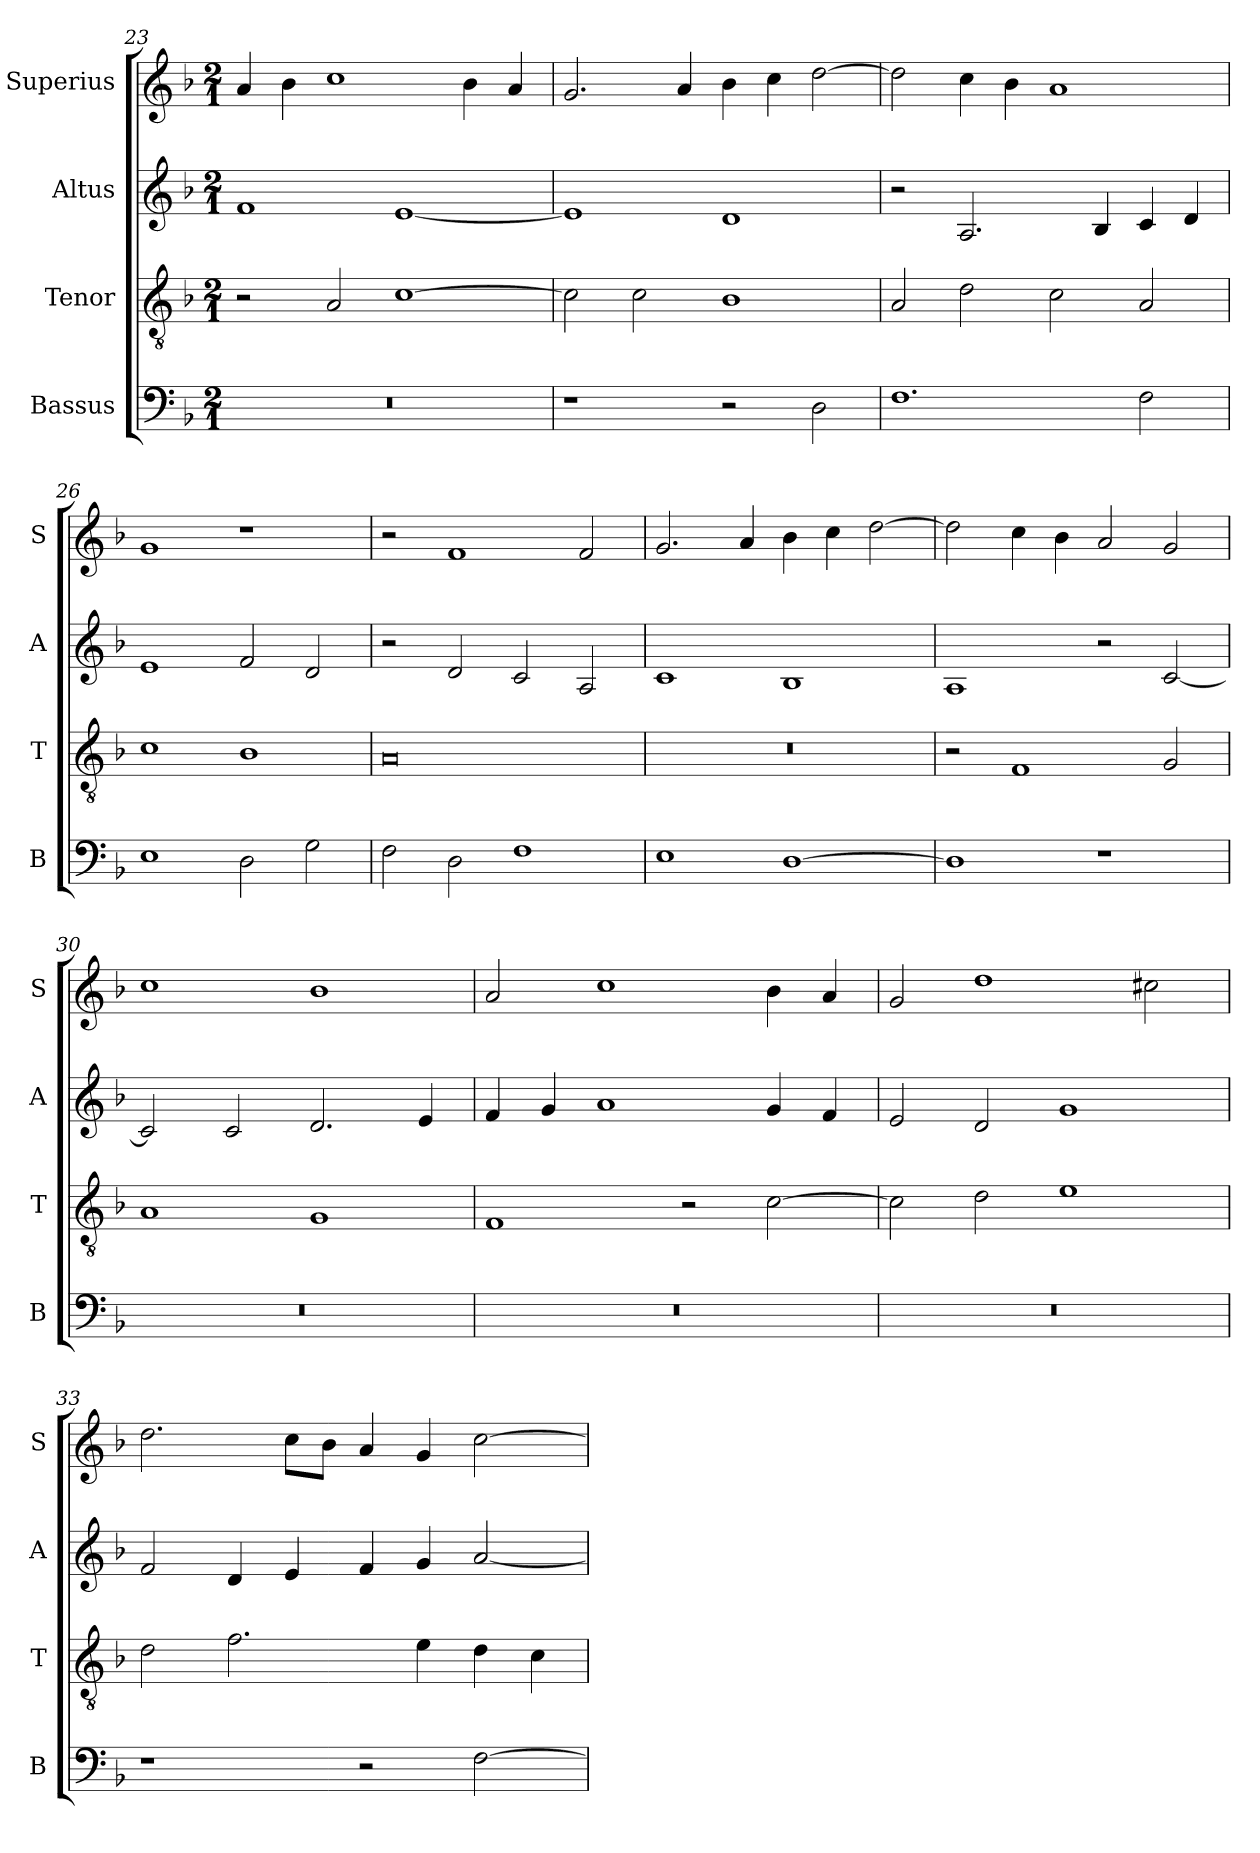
**kern	**kern	**kern	**kern
*part4	*part3	*part2	*part1
*staff4	*staff3	*staff2	*staff1
*I"Bassus	*I"Tenor	*I"Altus	*I"Superius
*I'B	*I'T	*I'A	*I'S
*clefF4	*clefGv2	*clefG2	*clefG2
*k[b-]	*k[b-]	*k[b-]	*k[b-]
*F:	*F:	*F:	*F:
*M2/1	*M2/1	*M2/1	*M2/1
=23	=23	=23	=23
0r	2r	1f	4a
.	.	.	4b-
.	2A	.	1cc
.	[1c	[1e	.
.	.	.	4b-
.	.	.	4a
=24	=24	=24	=24
1r	2c]	1e]	2.g
.	2c	.	.
.	.	.	4a
2r	1B-	1d	4b-
.	.	.	4cc
2D	.	.	[2dd
=25	=25	=25	=25
1.F	2A	2r	2dd]
.	2d	2.A	4cc
.	.	.	4b-
.	2c	.	1a
.	.	4B-	.
2F	2A	4c	.
.	.	4d	.
=26	=26	=26	=26
1E	1c	1e	1g
2D	1B-	2f	1r
2G	.	2d	.
=27	=27	=27	=27
2F	0A	2r	2r
2D	.	2d	1f
1F	.	2c	.
.	.	2A	2f
=28	=28	=28	=28
1E	0r	1c	2.g
.	.	.	4a
[1D	.	1B-	4b-
.	.	.	4cc
.	.	.	[2dd
=29	=29	=29	=29
1D]	2r	1A	2dd]
.	1F	.	4cc
.	.	.	4b-
1r	.	2r	2a
.	2G	[2c	2g
=30	=30	=30	=30
0r	1A	2c]	1cc
.	.	2c	.
.	1G	2.d	1b-
.	.	4e	.
=31	=31	=31	=31
0r	1F	4f	2a
.	.	4g	.
.	.	1a	1cc
.	2r	.	.
.	[2c	4g	4b-
.	.	4f	4a
=32	=32	=32	=32
0r	2c]	2e	2g
.	2d	2d	1dd
.	1e	1g	.
.	.	.	2cc#X
=33	=33	=33	=33
1r	2d	2f	2.dd
.	2.f	4d	.
.	.	4e	8ccL
.	.	.	8b-J
2r	.	4f	4a
.	4e	4g	4g
[2F	4d	[2a	[2cc
.	4c	.	.
=	=	=	=
*-	*-	*-	*-
